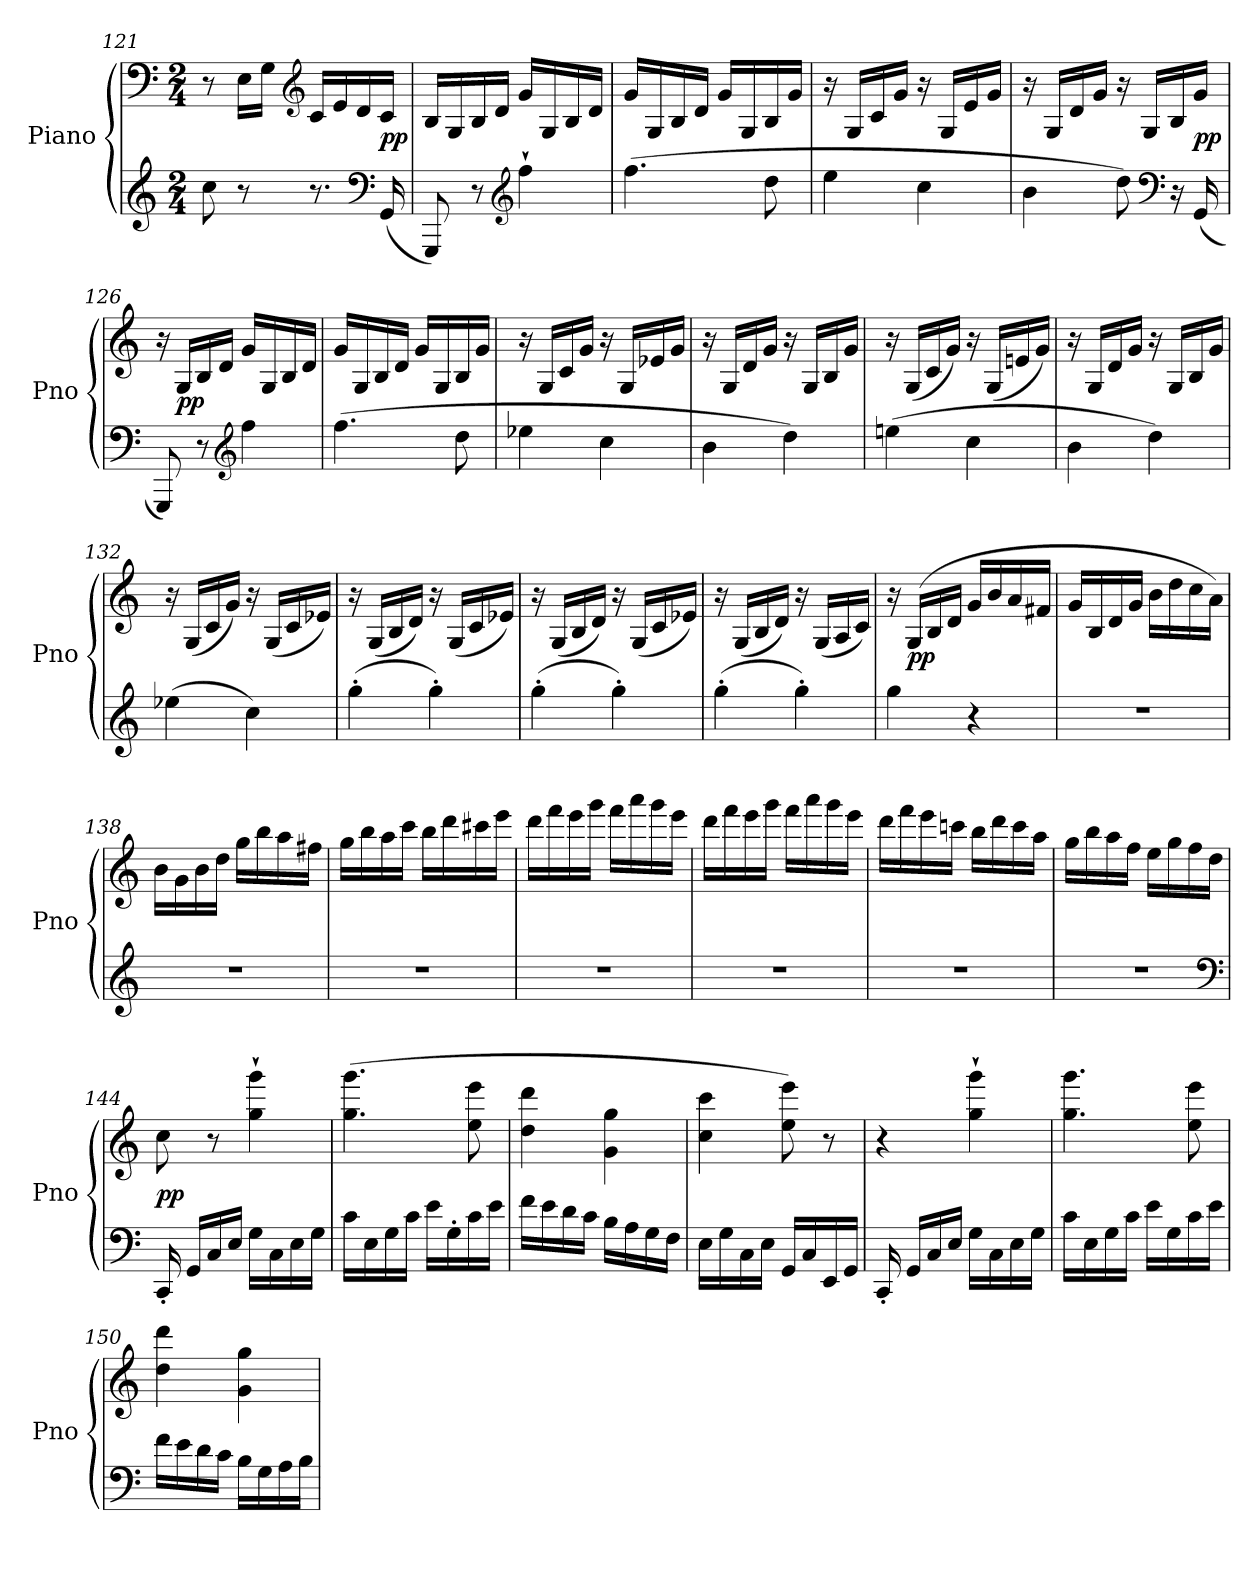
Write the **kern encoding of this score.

**kern	**kern	**dynam
*part1	*part1	*part1
*staff2	*staff1	*staff1/2
*I"Piano	*	*
*I'Pno	*	*
*clefG2	*clefF4	*
*k[]	*k[]	*
*C:	*C:	*
*M2/4	*M2/4	*
=121	=121	=121
8cc\	8r	.
8r	16E\LL	.
.	16G\JJ	.
*	*clefG2	*
8.r	16c/LL	.
.	16e/	.
.	16d/	.
*clefF4	*	*
(16GG/	16c/JJ	pp
=122	=122	=122
8GGG/)	16B/LL	.
.	16G/	.
8r	16B/	.
.	16d/JJ	.
*clefG2	*	*
4ff`\	16g/LL	.
.	16G/	.
.	16B/	.
.	16d/JJ	.
=123	=123	=123
(4.ff\	16g/LL	.
.	16G/	.
.	16B/	.
.	16d/JJ	.
.	16g/LL	.
.	16G/	.
8dd\	16B/	.
.	16g/JJ	.
=124	=124	=124
4ee\	16r	.
.	16G/LL	.
.	16c/	.
.	16g/JJ	.
4cc\	16r	.
.	16G/LL	.
.	16e/	.
.	16g/JJ	.
=125	=125	=125
4b\	16r	.
.	16G/LL	.
.	16d/	.
.	16g/JJ	.
8dd\)	16r	.
.	16G/LL	.
*clefF4	*	*
16r	16B/	.
(16GG/	16g/JJ	pp
=126	=126	=126
8GGG/)	16r	.
.	16G/LL	pp
8r	16B/	.
.	16d/JJ	.
*clefG2	*	*
4ff\	16g/LL	.
.	16G/	.
.	16B/	.
.	16d/JJ	.
=127	=127	=127
(4.ff\	16g/LL	.
.	16G/	.
.	16B/	.
.	16d/JJ	.
.	16g/LL	.
.	16G/	.
8dd\	16B/	.
.	16g/JJ	.
=128	=128	=128
4ee-X\	16r	.
.	16G/LL	.
.	16c/	.
.	16g/JJ	.
4cc\	16r	.
.	16G/LL	.
.	16e-X/	.
.	16g/JJ	.
=129	=129	=129
4b\	16r	.
.	16G/LL	.
.	16d/	.
.	16g/JJ	.
4dd\)	16r	.
.	16G/LL	.
.	16B/	.
.	16g/JJ	.
=130	=130	=130
(4een\	16r	.
.	(16G/LL	.
.	16c/	.
.	16g/JJ)	.
4cc\	16r	.
.	(16G/LL	.
.	16en/	.
.	16g/JJ)	.
=131	=131	=131
4b\	16r	.
.	16G/LL	.
.	16d/	.
.	16g/JJ	.
4dd\)	16r	.
.	16G/LL	.
.	16B/	.
.	16g/JJ	.
=132	=132	=132
(4ee-X\	16r	.
.	(16G/LL	.
.	16c/	.
.	16g/JJ)	.
4cc\)	16r	.
.	(16G/LL	.
.	16c/	.
.	16e-X/JJ)	.
=133	=133	=133
(4gg'\	16r	.
.	(16G/LL	.
.	16B/	.
.	16d/JJ)	.
4gg'\)	16r	.
.	(16G/LL	.
.	16c/	.
.	16e-X/JJ)	.
=134	=134	=134
(4gg'\	16r	.
.	(16G/LL	.
.	16B/	.
.	16d/JJ)	.
4gg'\)	16r	.
.	(16G/LL	.
.	16c/	.
.	16e-X/JJ)	.
=135	=135	=135
(4gg'\	16r	.
.	(16G/LL	.
.	16B/	.
.	16d/JJ)	.
4gg'\)	16r	.
.	(16G/LL	.
.	16A/	.
.	16c/JJ)	.
=136	=136	=136
4gg\	16r	.
.	(16G/LL	pp
.	16B/	.
.	16d/JJ	.
4r	16g/LL	.
.	16b/	.
.	16a/	.
.	16f#X/JJ	.
=137	=137	=137
2r	16g/LL	.
.	16B/	.
.	16d/	.
.	16g/JJ	.
.	16b\LL	.
.	16dd\	.
.	16cc\	.
.	16a\JJ)	.
=138	=138	=138
2r	16b\LL	.
.	16g\	.
.	16b\	.
.	16dd\JJ	.
.	16gg\LL	.
.	16bb\	.
.	16aa\	.
.	16ff#X\JJ	.
=139	=139	=139
2r	16gg\LL	.
.	16bb\	.
.	16aa\	.
.	16ccc\JJ	.
.	16bb\LL	.
.	16ddd\	.
.	16ccc#X\	.
.	16eee\JJ	.
=140	=140	=140
2r	16ddd\LL	.
.	16fff\	.
.	16eee\	.
.	16ggg\JJ	.
.	16fff\LL	.
.	16aaa\	.
.	16ggg\	.
.	16eee\JJ	.
=141	=141	=141
2r	16ddd\LL	.
.	16fff\	.
.	16eee\	.
.	16ggg\JJ	.
.	16fff\LL	.
.	16aaa\	.
.	16ggg\	.
.	16eee\JJ	.
=142	=142	=142
2r	16ddd\LL	.
.	16fff\	.
.	16eee\	.
.	16cccn\JJ	.
.	16bb\LL	.
.	16ddd\	.
.	16ccc\	.
.	16aa\JJ	.
=143	=143	=143
2r	16gg\LL	.
.	16bb\	.
.	16aa\	.
.	16ff\JJ	.
.	16ee\LL	.
.	16gg\	.
.	16ff\	.
.	16dd\JJ	.
*clefF4	*	*
=144	=144	=144
16CC'/	8cc\	pp
16GG/LL	.	.
16C/	8r	.
16E/JJ	.	.
16G\LL	4gg`\ 4ggg`\	.
16C\	.	.
16E\	.	.
16G\JJ	.	.
=145	=145	=145
16c\LL	(4.gg\ 4.ggg\	.
16E\	.	.
16G\	.	.
16c\JJ	.	.
16e\LL	.	.
16G'\	.	.
16c\	8ee\ 8eee\	.
16e\JJ	.	.
=146	=146	=146
16f\LL	4dd\ 4ddd\	.
16e\	.	.
16d\	.	.
16c\JJ	.	.
16B\LL	4g\ 4gg\	.
16A\	.	.
16G\	.	.
16F\JJ	.	.
=147	=147	=147
16E\LL	4cc\ 4ccc\	.
16G\	.	.
16C\	.	.
16E\JJ	.	.
16GG/LL	8ee\ 8eee\)	.
16C/	.	.
16EE/	8r	.
16GG/JJ	.	.
=148	=148	=148
16CC'/	4r	.
16GG/LL	.	.
16C/	.	.
16E/JJ	.	.
16G\LL	4gg`\ 4ggg`\	.
16C\	.	.
16E\	.	.
16G\JJ	.	.
=149	=149	=149
16c\LL	4.gg\ 4.ggg\	.
16E\	.	.
16G\	.	.
16c\JJ	.	.
16e\LL	.	.
16G\	.	.
16c\	8ee\ 8eee\	.
16e\JJ	.	.
=150	=150	=150
16f\LL	4dd\ 4ddd\	.
16e\	.	.
16d\	.	.
16c\JJ	.	.
16B\LL	4g\ 4gg\	.
16G\	.	.
16A\	.	.
16B\JJ	.	.
=	=	=
*-	*-	*-
